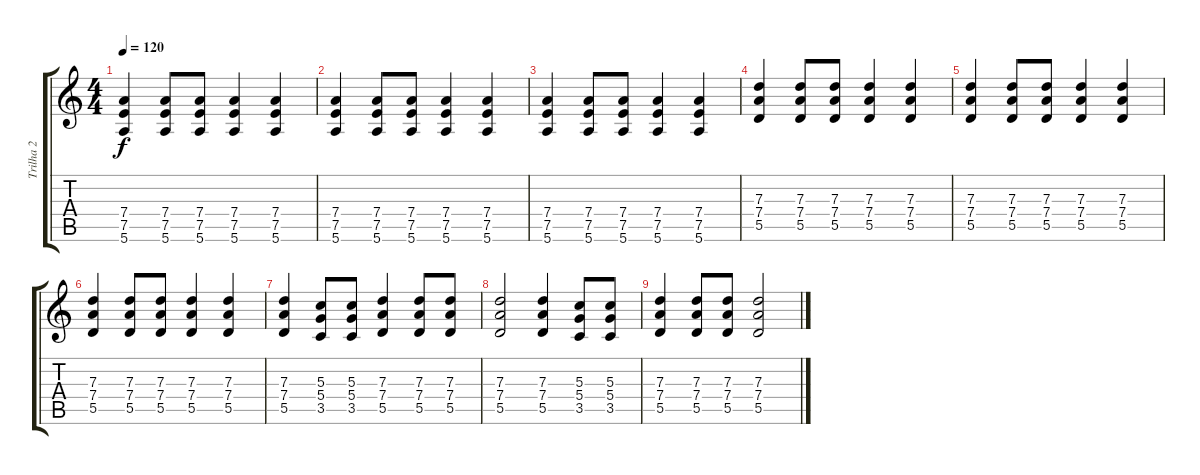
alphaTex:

\track ("Trilha 2" "Trilha 2") {instrument distortionguitar}
\staff {score tabs}
\tuning (E4 B3 G3 D3 A2 E2) {hide}
\ts (4 4)
\tempo 120
\clef g2
\ks c
(7.4 7.5 5.6).4{dy f} (7.4 7.5 5.6).8 (7.4 7.5 5.6).8 (7.4 7.5 5.6).4 (7.4 7.5 5.6).4 |
(7.4 7.5 5.6).4 (7.4 7.5 5.6).8 (7.4 7.5 5.6).8 (7.4 7.5 5.6).4 (7.4 7.5 5.6).4 |
(7.4 7.5 5.6).4 (7.4 7.5 5.6).8 (7.4 7.5 5.6).8 (7.4 7.5 5.6).4 (7.4 7.5 5.6).4 |
(7.3 7.4 5.5).4 (7.3 7.4 5.5).8 (7.3 7.4 5.5).8 (7.3 7.4 5.5).4 (7.3 7.4 5.5).4 |
(7.3 7.4 5.5).4 (7.3 7.4 5.5).8 (7.3 7.4 5.5).8 (7.3 7.4 5.5).4 (7.3 7.4 5.5).4 |
(7.3 7.4 5.5).4 (7.3 7.4 5.5).8 (7.3 7.4 5.5).8 (7.3 7.4 5.5).4 (7.3 7.4 5.5).4 |
(7.3 7.4 5.5).4 (5.3 5.4 3.5).8 (5.3 5.4 3.5).8 (7.3 7.4 5.5).4 (7.3 7.4 5.5).8 (7.3 7.4 5.5).8 |
(7.3 7.4 5.5).2 (7.3 7.4 5.5).4 (5.3 5.4 3.5).8 (5.3 5.4 3.5).8 |
(7.3 7.4 5.5).4 (7.3 7.4 5.5).8 (7.3 7.4 5.5).8 (7.3 7.4 5.5).2
